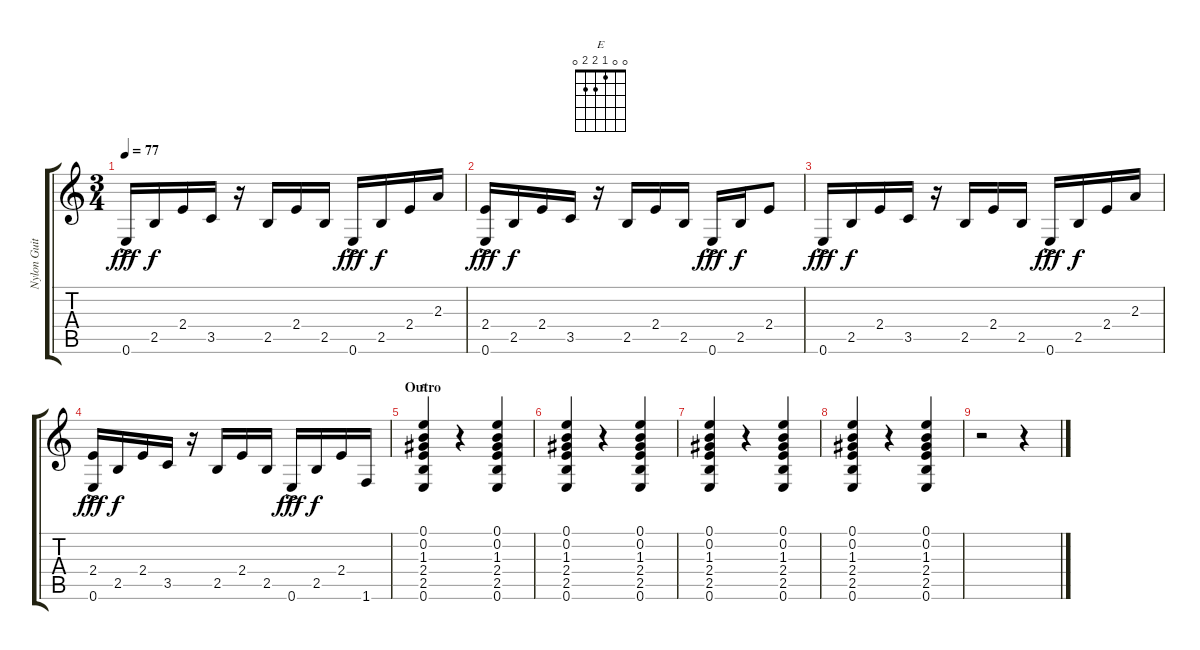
\track ("Nylon Guitar" "Nylon Guit") {instrument acousticguitarnylon}
\staff {score tabs}
\tuning (E4 B3 G3 D3 A2 E2) {hide}
\chord ("E" 0 0 1 2 2 0)
\ts (3 4)
\tempo 77
\clef g2
\ks c
0.6{ac}.16{dy fff} 2.5.16{dy f} 2.4.16 3.5.16 r.16 2.5.16 2.4.16 2.5.16 0.6{ac}.16{dy fff} 2.5.16{dy f} 2.4.16 2.3.16 |
(2.4 0.6{ac}).16{dy fff} 2.5.16{dy f} 2.4.16 3.5.16 r.16 2.5.16 2.4.16 2.5.16 0.6{ac}.16{dy fff} 2.5.16{dy f} 2.4.8 |
0.6{ac}.16{dy fff} 2.5.16{dy f} 2.4.16 3.5.16 r.16 2.5.16 2.4.16 2.5.16 0.6{ac}.16{dy fff} 2.5.16{dy f} 2.4.16 2.3.16 |
(2.4 0.6{ac}).16{dy fff} 2.5.16{dy f} 2.4.16 3.5.16 r.16 2.5.16 2.4.16 2.5.16 0.6{ac}.16{dy fff} 2.5.16{dy f} 2.4.16 1.6.16 |
\section ("" "Outro")
(0.1 0.2 1.3 2.4 2.5 0.6).4{ch "E" volume 13} r.4 (0.1 0.2 1.3 2.4 2.5 0.6).4 |
(0.1 0.2 1.3 2.4 2.5 0.6).4 r.4 (0.1 0.2 1.3 2.4 2.5 0.6).4 |
(0.1 0.2 1.3 2.4 2.5 0.6).4 r.4 (0.1 0.2 1.3 2.4 2.5 0.6).4 |
(0.1 0.2 1.3 2.4 2.5 0.6).4 r.4 (0.1 0.2 1.3 2.4 2.5 0.6).4 |
r.2 r.4
